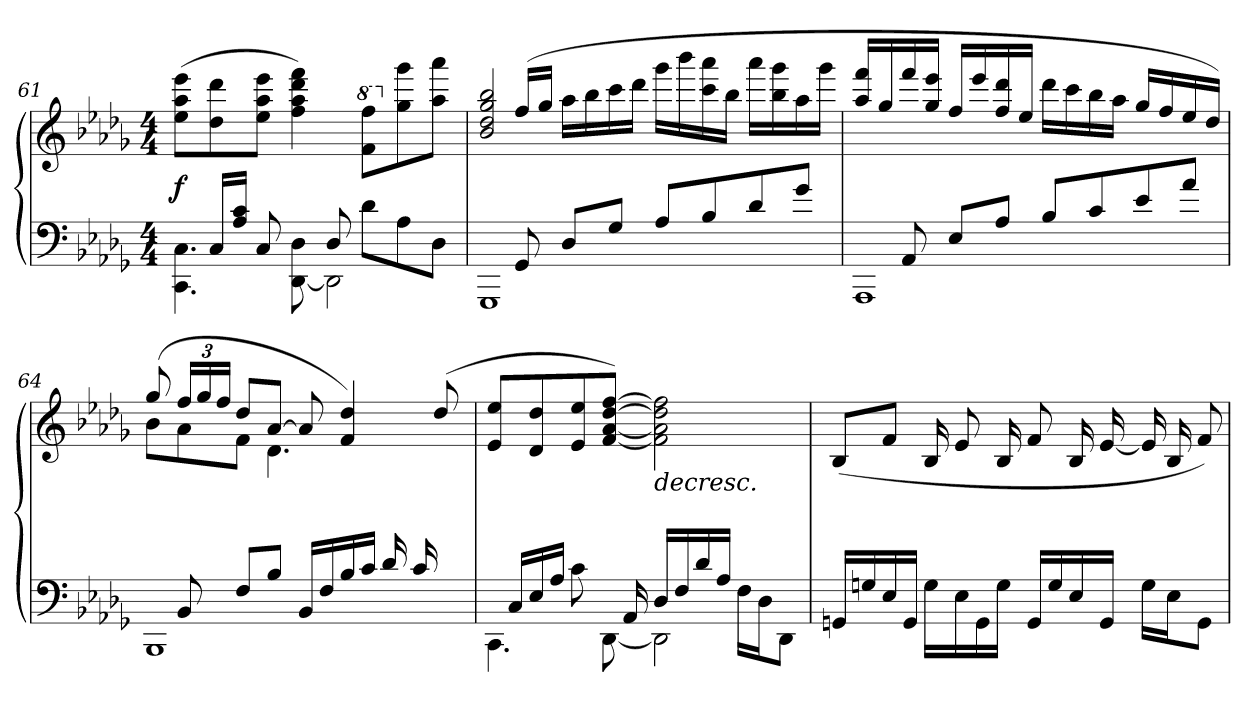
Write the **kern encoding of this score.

**kern	**kern	**dynam
*part1	*part1	*part1
*staff2	*staff1	*staff1/2
*clefF4	*clefG2	*
*k[b-e-a-d-g-]	*k[b-e-a-d-g-]	*
*D-:	*D-:	*
*M4/4	*M4/4	*
=61	=61	=61
*^	*	*
8ryy	4.C\ 4.CC\	(8eee-\ 8aa-\ 8ee-\L	f
16C/LL	.	8ddd-\ 8dd-\	.
16c/ 16A-/JJ	.	.	.
8C/	.	8eee-\ 8aa-\ 8ee-\J	.
8ryy	8D-\ [8DD-\	4fff\ 4ddd-\ 4aa-\ 4ff\)	.
8D-/	2DD-\]	.	.
*	*	*8va	*
8d-\L	.	8fff\ 8ff\L	.
*	*	*X8va	*
8A-\	.	8ggg-\ 8gg-\	.
8D-\J	.	8aaa-\ 8aa-\J	.
=62	=62	=62	=62
*	*	*^	*
8ryy	1GGG-/	8ryy	2bb-/ 2gg-/ 2dd-/ 2b-/	.
8GG-/	.	(16ff/LL	.	.
.	.	16gg-/JJ	.	.
8D-/L	.	16aa-\LL	.	.
.	.	16bb-\	.	.
8G-/J	.	16ccc\	.	.
.	.	16ddd-\JJ	.	.
8A-/L	.	16ggg-\LL	2ryy	.
.	.	16bbb-\	.	.
8B-/	.	16aaa-\ 16ccc\	.	.
.	.	16bb-\JJ	.	.
8d-/	.	16aaa-\LL	.	.
.	.	16ggg-\ 16bb-\	.	.
8g-/J	.	16aa-\	.	.
.	.	16ggg-\JJ	.	.
*	*	*v	*v	*
=63	=63	=63	=63
8ryy	1AAA-/	16fff/ 16aa-/LL	.
.	.	16gg-/	.
8AA-/	.	16fff/	.
.	.	16eee-/ 16gg-/JJ	.
8E-/L	.	16ff/LL	.
.	.	16eee-/	.
8A-/J	.	16ddd-/ 16ff/	.
.	.	16ee-/JJ	.
8B-/L	.	16ddd-\LL	.
.	.	16ccc\	.
8c/	.	16bb-\	.
.	.	16aa-\JJ	.
8e-/	.	16gg-/LL	.
.	.	16ff/	.
8a-/J	.	16ee-/	.
.	.	16dd-/JJ)	.
=64	=64	=64	=64
*	*	*^	*
*	*	*	*^	*
8ryy	1BBB-/	(8gg-/	8b-\L	2..ryy	.
8BB-/	.	24ff/LL	8a-\	.	.
.	.	24gg-/	.	.	.
.	.	24ff/JJ	.	.	.
8F/L	.	8dd-/L	8f\J	.	.
8B-/J	.	[8a-/J	4.d-\	.	.
16BB-/LL	.	8a-/]	.	.	.
16F/	.	.	.	.	.
16B-/	.	4dd-/ 4f/)	.	.	.
16c/JJ	.	.	.	.	.
16d-/LL	.	.	4ryy	.	.
16c/	.	.	.	.	.
8ryy	.	(8dd-/	.	16d-\	.
.	.	.	.	16a-\JJ	.
*	*	*v	*v	*v	*
=65	=65	=65	=65
16ryy	4.CC\	8ee-/ 8e-/L	.
16C/LL	.	.	.
16E-/	.	8dd-/ 8d-/	]
16A-/JJ	.	.	.
8c\	.	8ee-/ 8e-/	.
16ryy	[8DD-\	[8ff/ [8dd-/ [8a-/ [8f/J)	.
16AA-/	.	.	.
!	!	!	!LO:HP:b
16D-/LL	2DD-\]	2ff\] 2dd-\] 2a-\] 2f\]	>
16F/	.	.	.
16d-/	.	.	.
16A-/JJ	.	.	.
16F\LL	.	.	.
16D-\J	.	.	.
8DD-\J	.	.	.
*v	*v	*	*
=66	=66	=66
16GG/LL	(8B-/L	.
16G/	.	.
16E-/	8f/J	.
16GG/JJ	.	.
16G\LL	16B-/LL	.
16E-\	8e-/	.
16GG\	.	.
16G\JJ	16B-/JL	.
16GG/LL	8f/L	.
16G/	.	.
16E-/	16B-/L	.
16GG/JJ	[16e-/	.
16G\LL	16e-/]	.
16E-\J	16B-/J	.
8GG\J	8f/J)	.
=	=	=
*-	*-	*-
